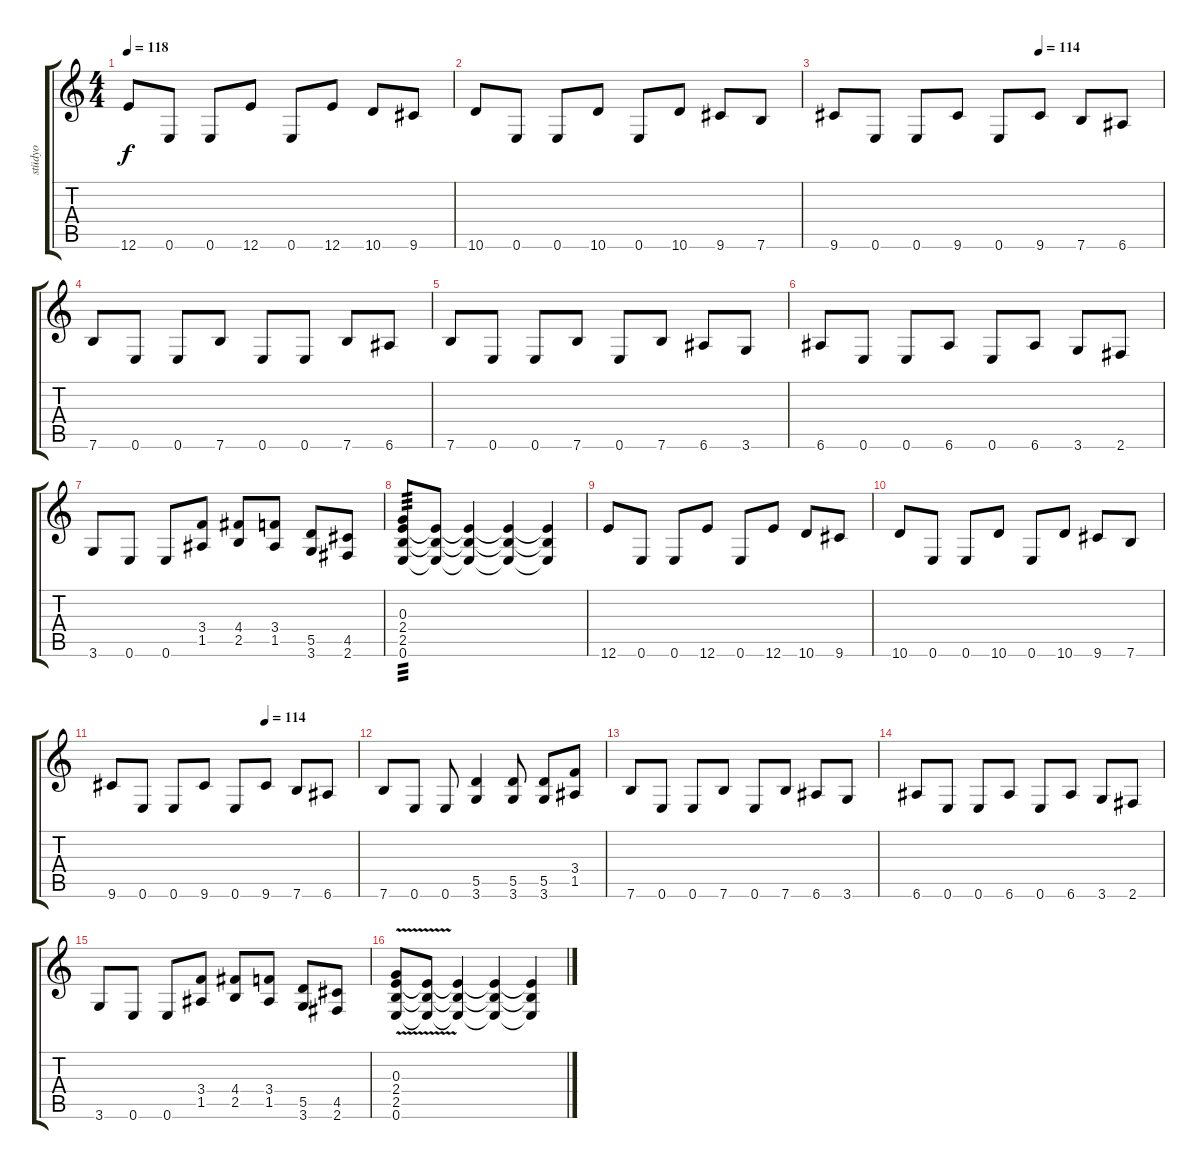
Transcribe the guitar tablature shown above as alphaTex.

\track ("stüdyo" "stüdyo") {instrument electricguitarclean}
\staff {score tabs}
\tuning (E4 B3 G3 D3 A2 E2) {hide}
\ts (4 4)
\tempo 118
\clef g2
\ks c
12.6.8{dy f instrument overdrivenguitar} 0.6.8 0.6.8 12.6.8 0.6.8 12.6.8 10.6.8 9.6.8 |
10.6.8 0.6.8 0.6.8 10.6.8 0.6.8 10.6.8 9.6.8 7.6.8 |
\tempo (114 0.625)
9.6.8 0.6.8 0.6.8 9.6.8 0.6.8 9.6.8 7.6.8 6.6.8 |
7.6.8 0.6.8 0.6.8 7.6.8 0.6.8 0.6.8 7.6.8 6.6.8 |
7.6.8 0.6.8 0.6.8 7.6.8 0.6.8 7.6.8 6.6.8 3.6.8 |
6.6.8 0.6.8 0.6.8 6.6.8 0.6.8 6.6.8 3.6.8 2.6.8 |
3.6.8 0.6.8 0.6.8 (3.4 1.5).8 (4.4 2.5).8 (3.4 1.5).8 (5.5 3.6).8 (4.5 2.6).8 |
(0.3 2.4 2.5 0.6).8{tp 3} (2.4{t} 2.5{t} 0.6{t}).8 (2.4{t} 2.5{t} 0.6{t}).4 (2.4{t} 2.5{t} 0.6{t}).4 (2.4{t} 2.5{t} 0.6{t}).4 |
12.6.8{volume 8 instrument electricguitarjazz} 0.6.8 0.6.8 12.6.8 0.6.8 12.6.8 10.6.8 9.6.8 |
10.6.8 0.6.8 0.6.8 10.6.8 0.6.8 10.6.8 9.6.8 7.6.8 |
\tempo (114 0.625)
9.6.8 0.6.8 0.6.8 9.6.8 0.6.8 9.6.8 7.6.8 6.6.8 |
7.6.8 0.6.8 0.6.8 (5.5 3.6).4 (5.5 3.6).8 (5.5 3.6).8 (3.4 1.5).8 |
7.6.8 0.6.8 0.6.8 7.6.8 0.6.8 7.6.8 6.6.8 3.6.8 |
6.6.8 0.6.8 0.6.8 6.6.8 0.6.8 6.6.8 3.6.8 2.6.8 |
3.6.8 0.6.8 0.6.8 (3.4 1.5).8 (4.4 2.5).8 (3.4 1.5).8 (5.5 3.6).8 (4.5 2.6).8 |
(0.3 2.4{v} 2.5 0.6{v}).8{volume 13 instrument pad4choir} (2.4{t} 2.5{t} 0.6{t}).8 (2.4{t} 2.5{t} 0.6{t}).4 (2.4{t} 2.5{t} 0.6{t}).4 (2.4{t} 2.5{t} 0.6{t}).4
